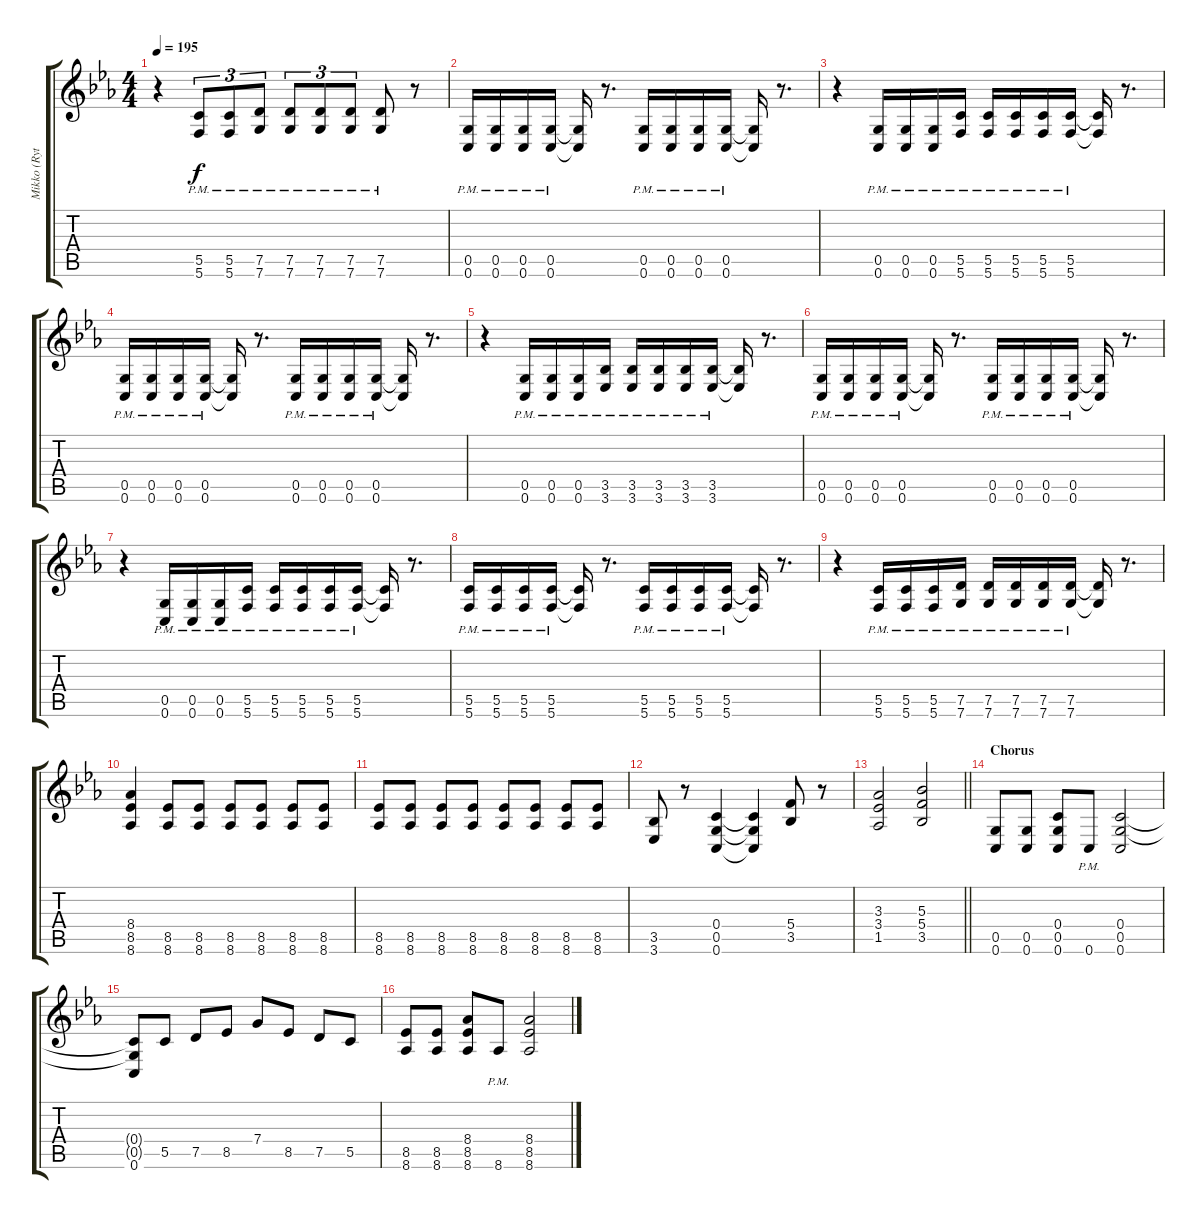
\track ("Mikko (Rythm)" "Mikko (Ryt") {instrument distortionguitar}
\staff {score tabs}
\tuning (D4 A3 F3 C3 G2 C2) {hide}
\ts (4 4)
\tempo 195
\clef g2
\ks cminor
r.4{dy f} (5.5{pm} 5.6{pm}).8{tu (3 2)} (5.5{pm} 5.6{pm}).8{tu (3 2)} (7.5{pm} 7.6{pm}).8{tu (3 2)} (7.5{pm} 7.6{pm}).8{tu (3 2)} (7.5{pm} 7.6{pm}).8{tu (3 2)} (7.5{pm} 7.6{pm}).8{tu (3 2)} (7.5{pm} 7.6{pm}).8 r.8 |
(0.5{pm} 0.6{pm}).16 (0.5{pm} 0.6{pm}).16 (0.5{pm} 0.6{pm}).16 (0.5{pm} 0.6{pm}).16 (0.5{t} 0.6{t}).16 r.8{d} (0.5{pm} 0.6{pm}).16 (0.5{pm} 0.6{pm}).16 (0.5{pm} 0.6{pm}).16 (0.5{pm} 0.6{pm}).16 (0.5{t} 0.6{t}).16 r.8{d} |
r.4 (0.5{pm} 0.6{pm}).16 (0.5{pm} 0.6{pm}).16 (0.5{pm} 0.6{pm}).16 (5.5{pm} 5.6{pm}).16 (5.5{pm} 5.6{pm}).16 (5.5{pm} 5.6{pm}).16 (5.5{pm} 5.6{pm}).16 (5.5{pm} 5.6{pm}).16 (5.5{t} 5.6{t}).16 r.8{d} |
(0.5{pm} 0.6{pm}).16 (0.5{pm} 0.6{pm}).16 (0.5{pm} 0.6{pm}).16 (0.5{pm} 0.6{pm}).16 (0.5{t} 0.6{t}).16 r.8{d} (0.5{pm} 0.6{pm}).16 (0.5{pm} 0.6{pm}).16 (0.5{pm} 0.6{pm}).16 (0.5{pm} 0.6{pm}).16 (0.5{t} 0.6{t}).16 r.8{d} |
r.4 (0.5{pm} 0.6{pm}).16 (0.5{pm} 0.6{pm}).16 (0.5{pm} 0.6{pm}).16 (3.5{pm} 3.6{pm}).16 (3.5{pm} 3.6{pm}).16 (3.5{pm} 3.6{pm}).16 (3.5{pm} 3.6{pm}).16 (3.5{pm} 3.6{pm}).16 (3.5{t} 3.6{t}).16 r.8{d} |
(0.5{pm} 0.6{pm}).16 (0.5{pm} 0.6{pm}).16 (0.5{pm} 0.6{pm}).16 (0.5{pm} 0.6{pm}).16 (0.5{t} 0.6{t}).16 r.8{d} (0.5{pm} 0.6{pm}).16 (0.5{pm} 0.6{pm}).16 (0.5{pm} 0.6{pm}).16 (0.5{pm} 0.6{pm}).16 (0.5{t} 0.6{t}).16 r.8{d} |
r.4 (0.5{pm} 0.6{pm}).16 (0.5{pm} 0.6{pm}).16 (0.5{pm} 0.6{pm}).16 (5.5{pm} 5.6{pm}).16 (5.5{pm} 5.6{pm}).16 (5.5{pm} 5.6{pm}).16 (5.5{pm} 5.6{pm}).16 (5.5{pm} 5.6{pm}).16 (5.5{t} 5.6{t}).16 r.8{d} |
(5.5{pm} 5.6{pm}).16 (5.5{pm} 5.6{pm}).16 (5.5{pm} 5.6{pm}).16 (5.5{pm} 5.6{pm}).16 (5.5{t} 5.6{t}).16 r.8{d} (5.5{pm} 5.6{pm}).16 (5.5{pm} 5.6{pm}).16 (5.5{pm} 5.6{pm}).16 (5.5{pm} 5.6{pm}).16 (5.5{t} 5.6{t}).16 r.8{d} |
r.4 (5.5{pm} 5.6{pm}).16 (5.5{pm} 5.6{pm}).16 (5.5{pm} 5.6{pm}).16 (7.5{pm} 7.6{pm}).16 (7.5{pm} 7.6{pm}).16 (7.5{pm} 7.6{pm}).16 (7.5{pm} 7.6{pm}).16 (7.5{pm} 7.6{pm}).16 (7.5{t} 7.6{t}).16 r.8{d} |
(8.4 8.5 8.6).4 (8.5 8.6).8 (8.5 8.6).8 (8.5 8.6).8 (8.5 8.6).8 (8.5 8.6).8 (8.5 8.6).8 |
(8.5 8.6).8 (8.5 8.6).8 (8.5 8.6).8 (8.5 8.6).8 (8.5 8.6).8 (8.5 8.6).8 (8.5 8.6).8 (8.5 8.6).8 |
(3.5 3.6).8 r.8 (0.4 0.5 0.6).4 (0.4{t} 0.5{t} 0.6{t}).4 (5.4 3.5).8 r.8 |
\barLineRight lightlight
(3.3 3.4 1.5).2 (5.3 5.4 3.5).2 |
\section ("" "Chorus")
(0.5 0.6).8 (0.5 0.6).8 (0.4 0.5 0.6).8 0.6{pm}.8 (0.4 0.5 0.6).2 |
(0.4{t} 0.5{t} 0.6).8 5.5.8 7.5.8 8.5.8 7.4.8 8.5.8 7.5.8 5.5.8 |
(8.5 8.6).8{balance 2} (8.5 8.6).8 (8.4 8.5 8.6).8 8.6{pm}.8 (8.4 8.5 8.6).2
